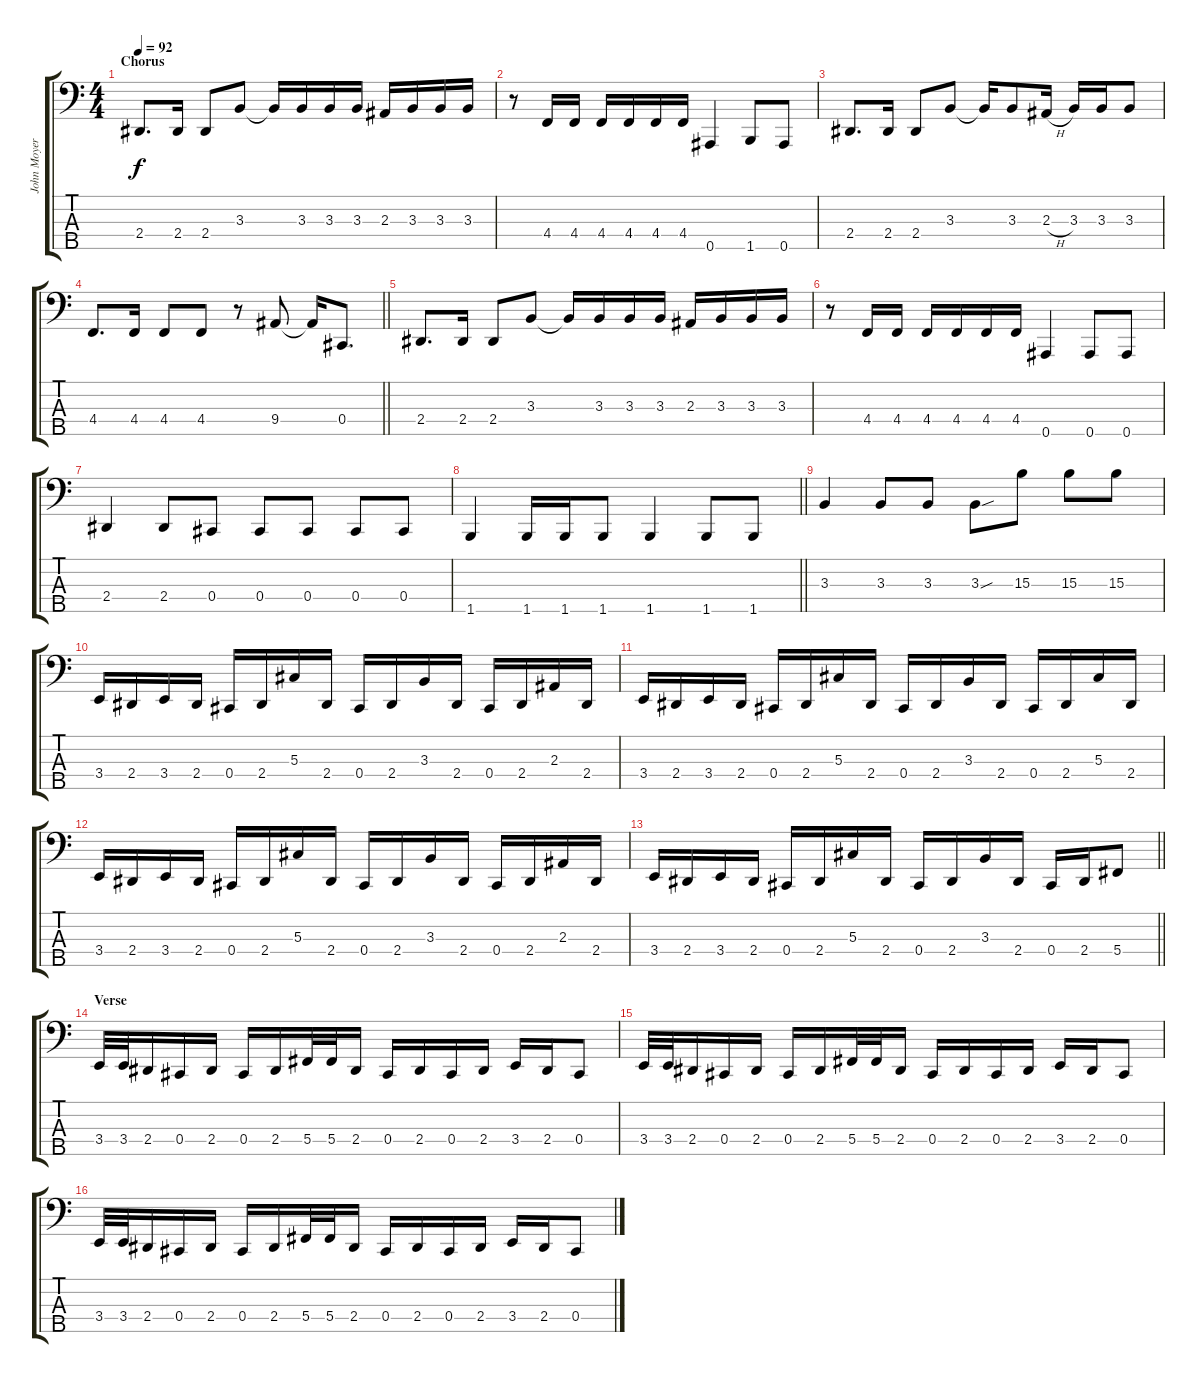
\track ("John Moyer" "John Moyer") {instrument electricbasspick}
\staff {score tabs}
\tuning (Gb2 Db2 Ab1 Db1 Bb0) {hide}
\ts (4 4)
\section ("" "Chorus")
\tempo 92
\clef f4
\ks c
2.4.8{d dy f} 2.4.16 2.4.8 3.3.8 3.3{t}.16 3.3.16 3.3.16 3.3.16 2.3.16 3.3.16 3.3.16 3.3.16 |
r.8 4.4.16 4.4.16 4.4.16 4.4.16 4.4.16 4.4.16 0.5.4 1.5.8 0.5.8 |
2.4.8{d} 2.4.16 2.4.8 3.3.8 3.3{t}.16 3.3.8 2.3{h}.16 3.3.16 3.3.16 3.3.8 |
\barLineRight lightlight
4.4.8{d} 4.4.16 4.4.8 4.4.8 r.8 9.4.8 9.4{t}.16 0.4.8{d} |
2.4.8{d} 2.4.16 2.4.8 3.3.8 3.3{t}.16 3.3.16 3.3.16 3.3.16 2.3.16 3.3.16 3.3.16 3.3.16 |
r.8 4.4.16 4.4.16 4.4.16 4.4.16 4.4.16 4.4.16 0.5.4 0.5.8 0.5.8 |
2.4.4 2.4.8 0.4.8 0.4.8 0.4.8 0.4.8 0.4.8 |
\barLineRight lightlight
1.5.4 1.5.16 1.5.16 1.5.8 1.5.4 1.5.8 1.5.8 |
3.3.4 3.3.8 3.3.8 3.3{sou}.8 15.3.8 15.3.8 15.3.8 |
3.4.16 2.4.16 3.4.16 2.4.16 0.4.16 2.4.16 5.3.16 2.4.16 0.4.16 2.4.16 3.3.16 2.4.16 0.4.16 2.4.16 2.3.16 2.4.16 |
3.4.16 2.4.16 3.4.16 2.4.16 0.4.16 2.4.16 5.3.16 2.4.16 0.4.16 2.4.16 3.3.16 2.4.16 0.4.16 2.4.16 5.3.16 2.4.16 |
3.4.16 2.4.16 3.4.16 2.4.16 0.4.16 2.4.16 5.3.16 2.4.16 0.4.16 2.4.16 3.3.16 2.4.16 0.4.16 2.4.16 2.3.16 2.4.16 |
\barLineRight lightlight
3.4.16 2.4.16 3.4.16 2.4.16 0.4.16 2.4.16 5.3.16 2.4.16 0.4.16 2.4.16 3.3.16 2.4.16 0.4.16 2.4.16 5.4.8 |
\section ("" "Verse")
3.4.32 3.4.32 2.4.16 0.4.16 2.4.16 0.4.16 2.4.16 5.4.32 5.4.32 2.4.16 0.4.16 2.4.16 0.4.16 2.4.16 3.4.16 2.4.16 0.4.8 |
3.4.32 3.4.32 2.4.16 0.4.16 2.4.16 0.4.16 2.4.16 5.4.32 5.4.32 2.4.16 0.4.16 2.4.16 0.4.16 2.4.16 3.4.16 2.4.16 0.4.8 |
3.4.32 3.4.32 2.4.16 0.4.16 2.4.16 0.4.16 2.4.16 5.4.32 5.4.32 2.4.16 0.4.16 2.4.16 0.4.16 2.4.16 3.4.16 2.4.16 0.4.8
